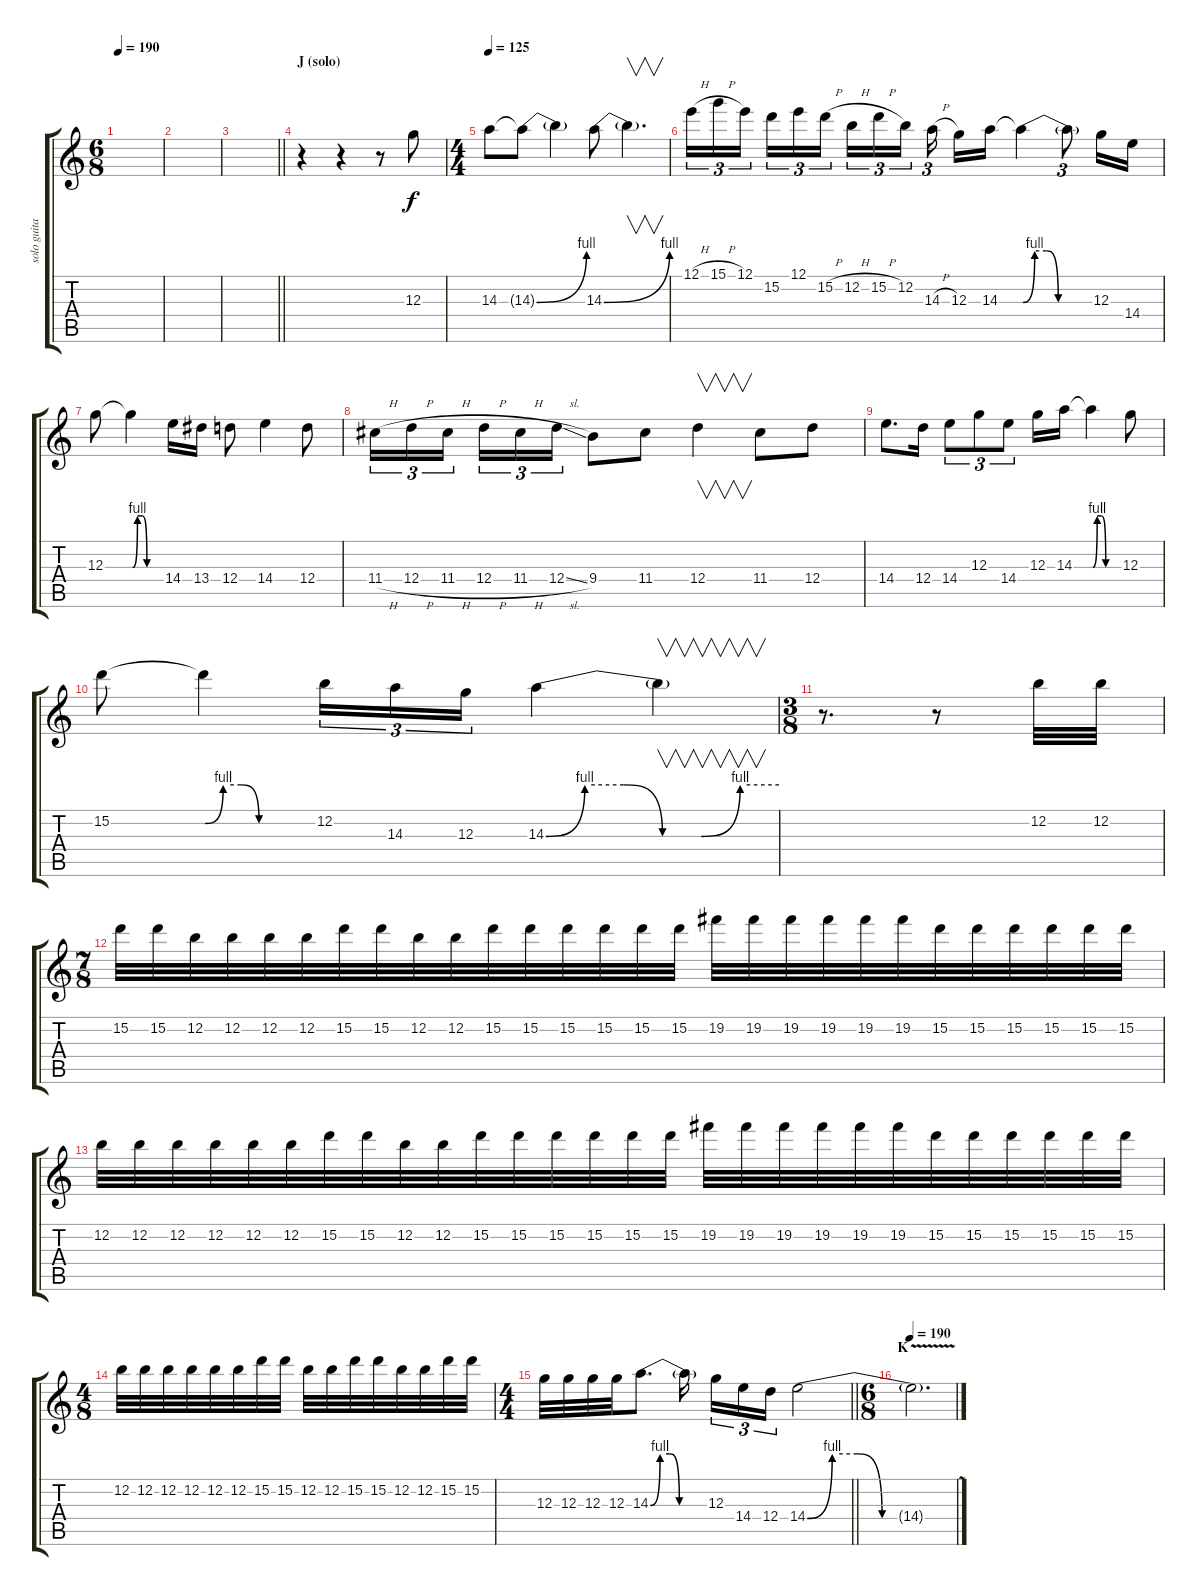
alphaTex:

\track ("solo guitar" "solo guita") {instrument distortionguitar}
\staff {score tabs}
\tuning (E4 B3 G3 D3 A2 E2) {hide}
\ts (6 8)
\tempo 190
\clef g2
\ks c
|
|
\barLineRight lightlight
|
\section ("" "J (solo)")
r.4 r.4 r.8 12.3.8 |
\ts (4 4)
\tempo 125
14.3.8 14.3{be (bend 0 0 60 4) t}.8 14.3{t}.4 14.3{be (bend 0 0 60 4)}.8 14.3{t}.4{v d} |
12.1{h}.16{tu (3 2)} 15.1{h}.16{tu (3 2)} 12.1.16{tu (3 2) beam splitsecondary} 15.2.16{tu (3 2)} 12.1.16{tu (3 2)} 15.2{h}.16{tu (3 2)} 12.2{h}.16{tu (3 2)} 15.2{h}.16{tu (3 2)} 12.2.16{tu (3 2) beam splitsecondary} 14.3{h}.16{tu (3 2) beam splitsecondary} 12.3.16 14.3.16 14.3{be (custom 0 0 10 4 20 4 30 0 60 0) t}.4 14.3{t}.8{tu (3 2)} 12.3.16 14.4.16 |
12.3.8 12.3{be (custom 0 0 10 4 20 4 30 0 60 0) t}.4 14.4.16 13.4.16 12.4.8 14.4.4 12.4.8 |
11.4{h}.16{tu (3 2)} 12.4{h}.16{tu (3 2)} 11.4{h}.16{tu (3 2) beam splitsecondary} 12.4{h}.16{tu (3 2)} 11.4{h}.16{tu (3 2)} 12.4{sl}.16{tu (3 2)} 9.4.8 11.4.8 12.4.4{v} 11.4.8 12.4.8 |
14.4.8{d} 12.4.16 14.4.8{tu (3 2)} 12.3.8{tu (3 2)} 14.4.8{tu (3 2)} 12.3.16 14.3.16 14.3{be (custom 0 0 10 4 20 4 30 0 60 0) t}.4 12.3.8 |
15.2.8 15.2{be (custom 0 0 10 4 20 4 30 0 60 0) t}.4 12.2.16{tu (3 2)} 14.3.16{tu (3 2)} 12.3.16{tu (3 2)} 14.3{be (custom 0 0 10 4 20 4 30 0 40 0 50 4 60 4)}.4 14.3{t}.4{v} |
\ts (3 8)
r.8{d} r.8 12.2.32 12.2.32 |
\ts (7 8)
15.2.32 15.2.32 12.2.32 12.2.32 12.2.32 12.2.32 15.2.32 15.2.32 12.2.32 12.2.32 15.2.32 15.2.32 15.2.32 15.2.32 15.2.32 15.2.32 19.2.32 19.2.32 19.2.32 19.2.32 19.2.32 19.2.32 15.2.32 15.2.32 15.2.32 15.2.32 15.2.32 15.2.32 |
12.2.32 12.2.32 12.2.32 12.2.32 12.2.32 12.2.32 15.2.32 15.2.32 12.2.32 12.2.32 15.2.32 15.2.32 15.2.32 15.2.32 15.2.32 15.2.32 19.2.32 19.2.32 19.2.32 19.2.32 19.2.32 19.2.32 15.2.32 15.2.32 15.2.32 15.2.32 15.2.32 15.2.32 |
\ts (4 8)
12.2.32 12.2.32 12.2.32 12.2.32 12.2.32 12.2.32 15.2.32 15.2.32 12.2.32 12.2.32 15.2.32 15.2.32 12.2.32 12.2.32 15.2.32 15.2.32 |
\ts (4 4)
\barLineRight lightlight
12.3.32 12.3.32 12.3.32 12.3.32 14.3{be (custom 0 0 10 4 20 4 30 0 60 0)}.8{d} 14.3{t}.16{beam splitsecondary} 12.3.16{tu (3 2)} 14.4.16{tu (3 2)} 12.4.16{tu (3 2)} 14.4{be (custom 0 0 10 4 20 4 30 0 60 0)}.2 |
\ts (6 8)
\section ("" "K")
\tempo 190
14.4{v t}.2{d}
